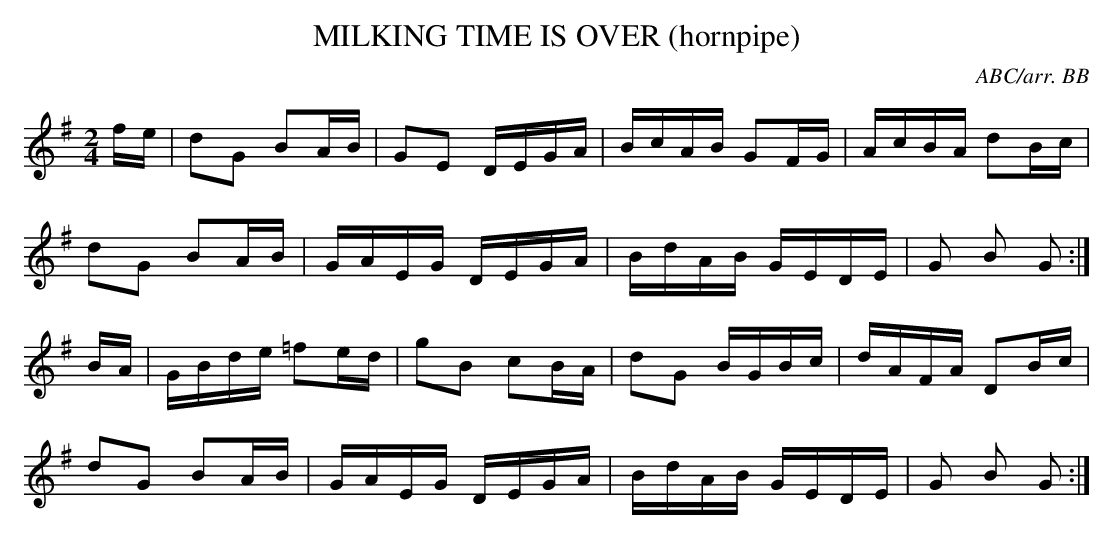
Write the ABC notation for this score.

X:1
T:MILKING TIME IS OVER (hornpipe)
C:ABC/arr. BB
M:2/4
L:1/16
K:G % source key = F
fe|d2G2 B2AB|G2E2 DEGA|BcAB G2FG|AcBA d2Bc|
d2G2 B2AB|GAEG DEGA|BdAB GEDE|G2 B2 G2 :|
BA|GBde =f2ed|g2B2 c2BA|d2G2 BGBc|dAFA D2Bc|
d2G2 B2AB|GAEG DEGA|BdAB GEDE|G2 B2 G2 :|
